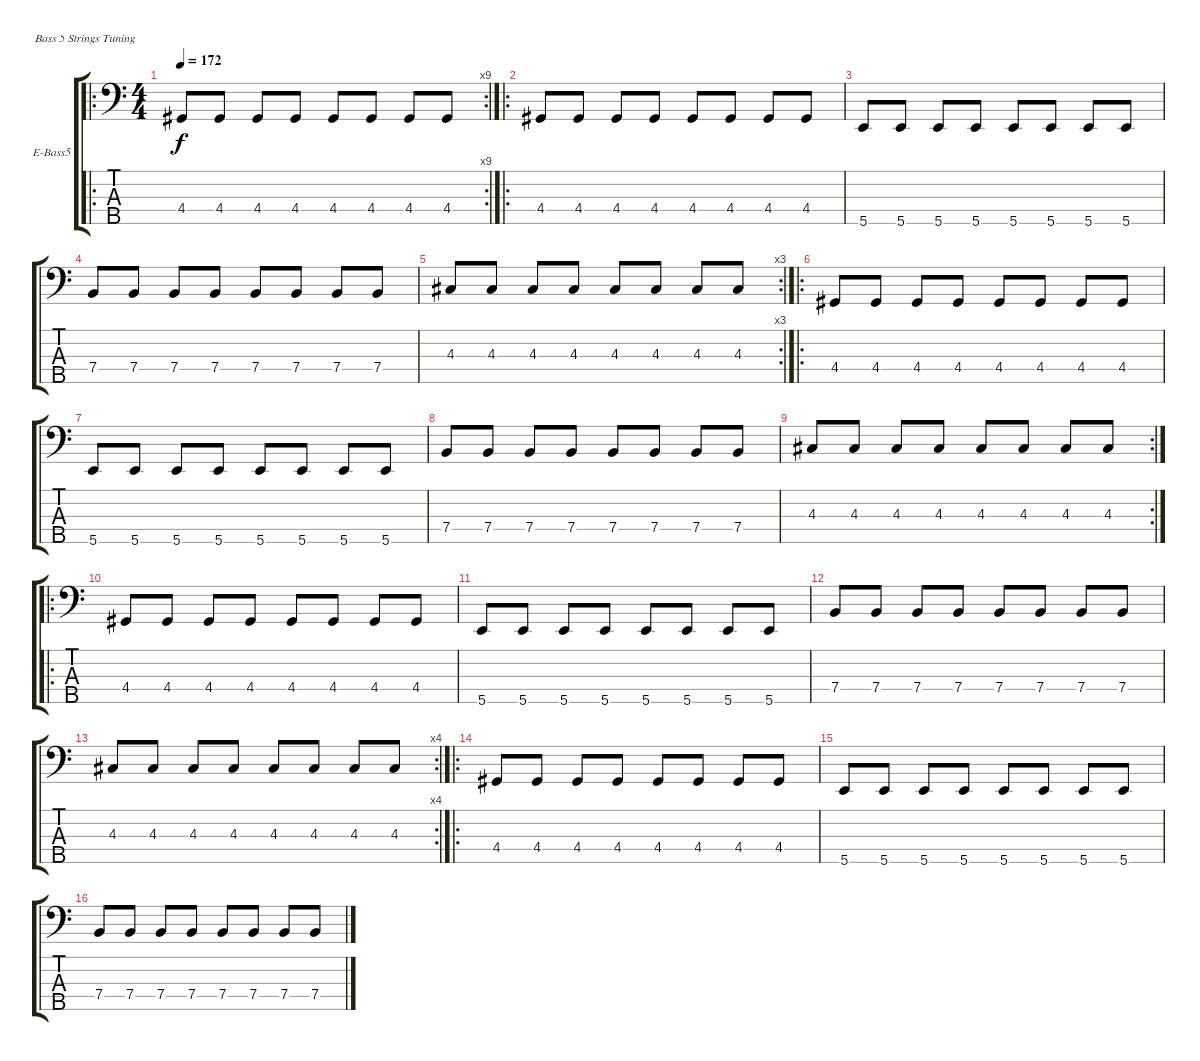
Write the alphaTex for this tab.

\bracketExtendMode groupsimilarinstruments
\firstSystemTrackNameOrientation horizontal
\otherSystemsTrackNameOrientation horizontal
\track ("Marc Elliard" "E-Bass5") {instrument electricbassfinger}
\staff {score tabs}
\tuning (G2 D2 A1 E1 B0)
\ro
\rc 9
\ts (4 4)
\beaming (8 2 2 2 2)
\tempo 172
\clef f4
\ks c
4.4.8{dy f instrument electricbassfinger} 4.4.8 4.4.8 4.4.8 4.4.8 4.4.8 4.4.8 4.4.8 |
\ro
4.4.8 4.4.8 4.4.8 4.4.8 4.4.8 4.4.8 4.4.8 4.4.8 |
5.5.8 5.5.8 5.5.8 5.5.8 5.5.8 5.5.8 5.5.8 5.5.8 |
7.4.8 7.4.8 7.4.8 7.4.8 7.4.8 7.4.8 7.4.8 7.4.8 |
\rc 3
4.3.8 4.3.8 4.3.8 4.3.8 4.3.8 4.3.8 4.3.8 4.3.8 |
\ro
4.4.8 4.4.8 4.4.8 4.4.8 4.4.8 4.4.8 4.4.8 4.4.8 |
5.5.8 5.5.8 5.5.8 5.5.8 5.5.8 5.5.8 5.5.8 5.5.8 |
7.4.8 7.4.8 7.4.8 7.4.8 7.4.8 7.4.8 7.4.8 7.4.8 |
\rc 2
4.3.8 4.3.8 4.3.8 4.3.8 4.3.8 4.3.8 4.3.8 4.3.8 |
\ro
4.4.8 4.4.8 4.4.8 4.4.8 4.4.8 4.4.8 4.4.8 4.4.8 |
5.5.8 5.5.8 5.5.8 5.5.8 5.5.8 5.5.8 5.5.8 5.5.8 |
7.4.8 7.4.8 7.4.8 7.4.8 7.4.8 7.4.8 7.4.8 7.4.8 |
\rc 4
4.3.8 4.3.8 4.3.8 4.3.8 4.3.8 4.3.8 4.3.8 4.3.8 |
\ro
4.4.8 4.4.8 4.4.8 4.4.8 4.4.8 4.4.8 4.4.8 4.4.8 |
5.5.8 5.5.8 5.5.8 5.5.8 5.5.8 5.5.8 5.5.8 5.5.8 |
7.4.8 7.4.8 7.4.8 7.4.8 7.4.8 7.4.8 7.4.8 7.4.8
